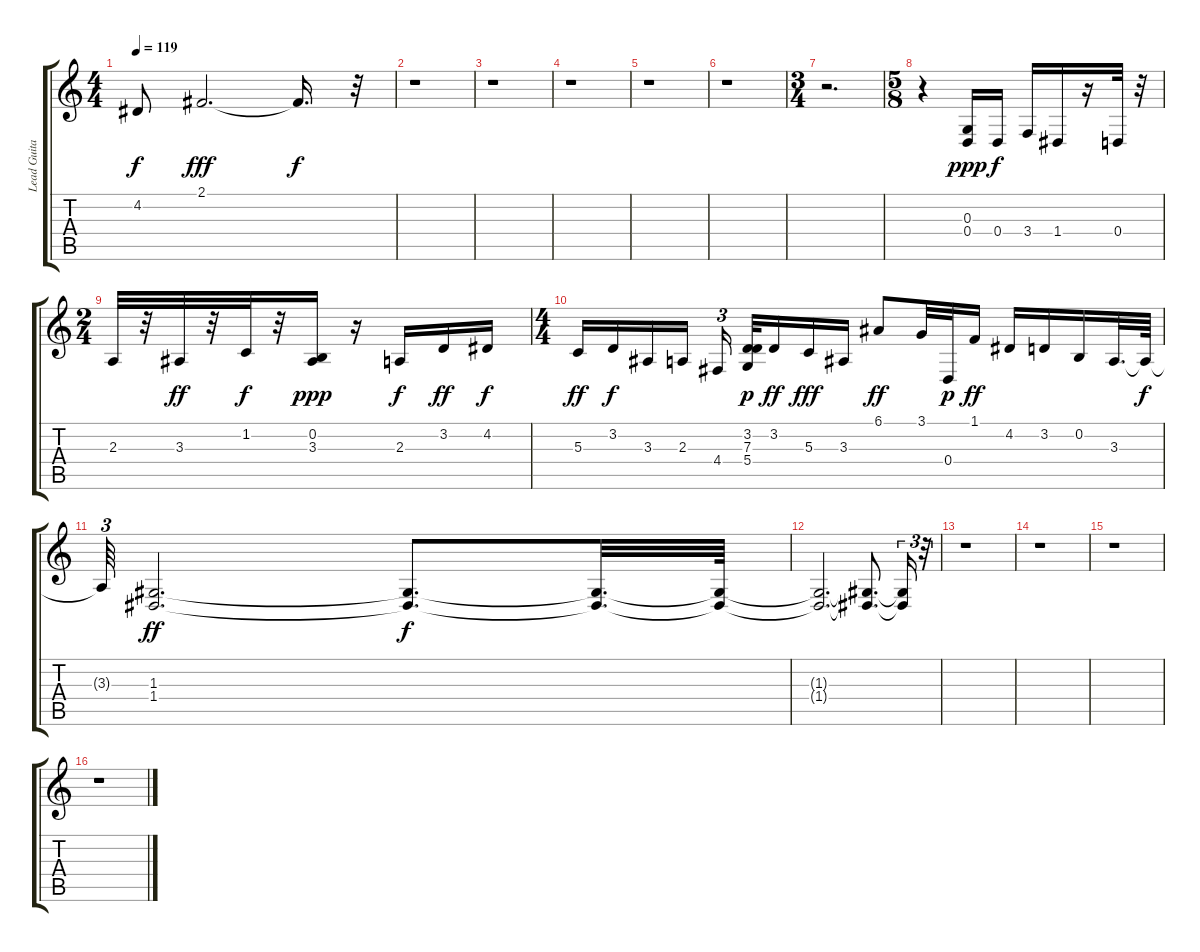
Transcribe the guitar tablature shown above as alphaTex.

\track ("Lead Guitar R                   " "Lead Guita") {instrument lead1square}
\staff {score tabs}
\tuning (E4 B3 G3 D3 A2 E2) {hide}
\ts (4 4)
\tempo 119
\clef g2
\ks c
4.2{t}.8{dy f} 2.1.2{d dy fff} 2.1{t}.16{d dy f} r.32 |
r.1 |
r.1 |
r.1 |
r.1 |
r.1 |
\ts (3 4)
r.2{d} |
\ts (5 8)
r.4 (0.3 0.4).16{dy ppp instrument lead1square} 0.4.16{dy f} 3.4.16 1.4.16 r.16 0.4.32 r.32 |
\ts (2 4)
2.3.32 r.32 3.3.32{dy ff} r.32 1.2.32{dy f} r.32 (0.2 3.3).16{dy ppp} r.16 2.3.16{dy f} 3.2.16{dy ff} 4.2.16{dy f} |
\ts (4 4)
5.3.16{dy ff} 3.2.16{dy f} 3.3.16 2.3.16 4.4.16{tu (3 2)} (3.2 7.3 5.4).32{dy p} 3.2.16{dy ff} 5.3.16{dy fff} 3.3.16 6.1.8{dy ff} 3.1.32{instrument lead1square} 0.4.32{dy p} 1.1.16{dy ff} 4.2.16 3.2.16 0.2.16 3.3.32{d} 3.3{t}.64{dy f} |
3.3{t}.64{tu (3 2)} (1.3 1.4).2{d dy ff} (1.3{t} 1.4{t}).8{d dy f} (1.3{t} 1.4{t}).32{d} (1.3{t} 1.4{t}).64 |
(1.3{t} 1.4{t}).2{d} (1.3{t} 1.4{t}).8{d} (1.3{t} 1.4{t}).16{tu (3 2)} r.32{tu (3 2)} |
r.1 |
r.1 |
r.1 |
r.1
